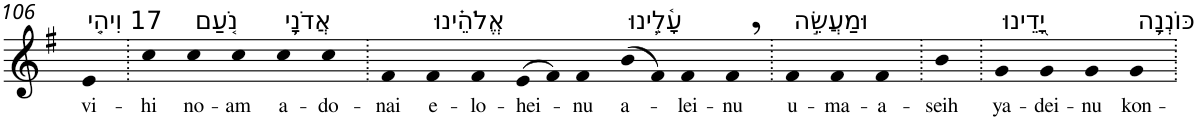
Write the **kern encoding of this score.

**kern	**text
*part1	*part1
*staff1	*staff1
*I"Piano	*
*I'Pno	*
!!LO:PB:g=z
*clefG2	*
*k[f#]	*
*G:	*
=106	=106
!LO:TX:a:t=17 וִיהִ֤י	!
!	!LO:LY:b
4e	vi-
=107.	=107.
!	!LO:LY:b
4cc	-hi
!LO:TX:a:t=נֹ֤עַם	!
!	!LO:LY:b
4cc	no-
!	!LO:LY:b
4cc	-am
!LO:TX:a:t=אֲדֹנָ֥י	!
!	!LO:LY:b
4cc	a-
!	!LO:LY:b
4cc	-do-
=108.	=108.
!	!LO:LY:b
4f#	-nai
!LO:TX:a:t=אֱלֹהֵ֗ינוּ	!
!	!LO:LY:b
4f#	e-
!	!LO:LY:b
4f#	-lo-
!	!LO:LY:b
(>8e	-hei-
8f#)	.
!	!LO:LY:b
4f#	-nu
!LO:TX:a:t=עָ֫לֵ֥ינוּ	!
!	!LO:LY:b
(>8b	a-
8f#)	.
!	!LO:LY:b
4f#	-lei-
!	!LO:LY:b
4f#,	-nu
=109.	=109.
!LO:TX:a:t=וּמַעֲשֵׂ֣ה	!
!	!LO:LY:b
4f#	u-
!	!LO:LY:b
4f#	-ma-
!	!LO:LY:b
4f#	-a-
=110.	=110.
!	!LO:LY:b
4b	-seih
=111.	=111.
!LO:TX:a:t=יָ֭דֵינוּ	!
!	!LO:LY:b
4g	ya-
!	!LO:LY:b
4g	-dei-
!	!LO:LY:b
4g	-nu
!LO:TX:a:t=כּוֹנְנָ֥ה	!
!	!LO:LY:b
4g	kon-
=.	=.
*-	*-
